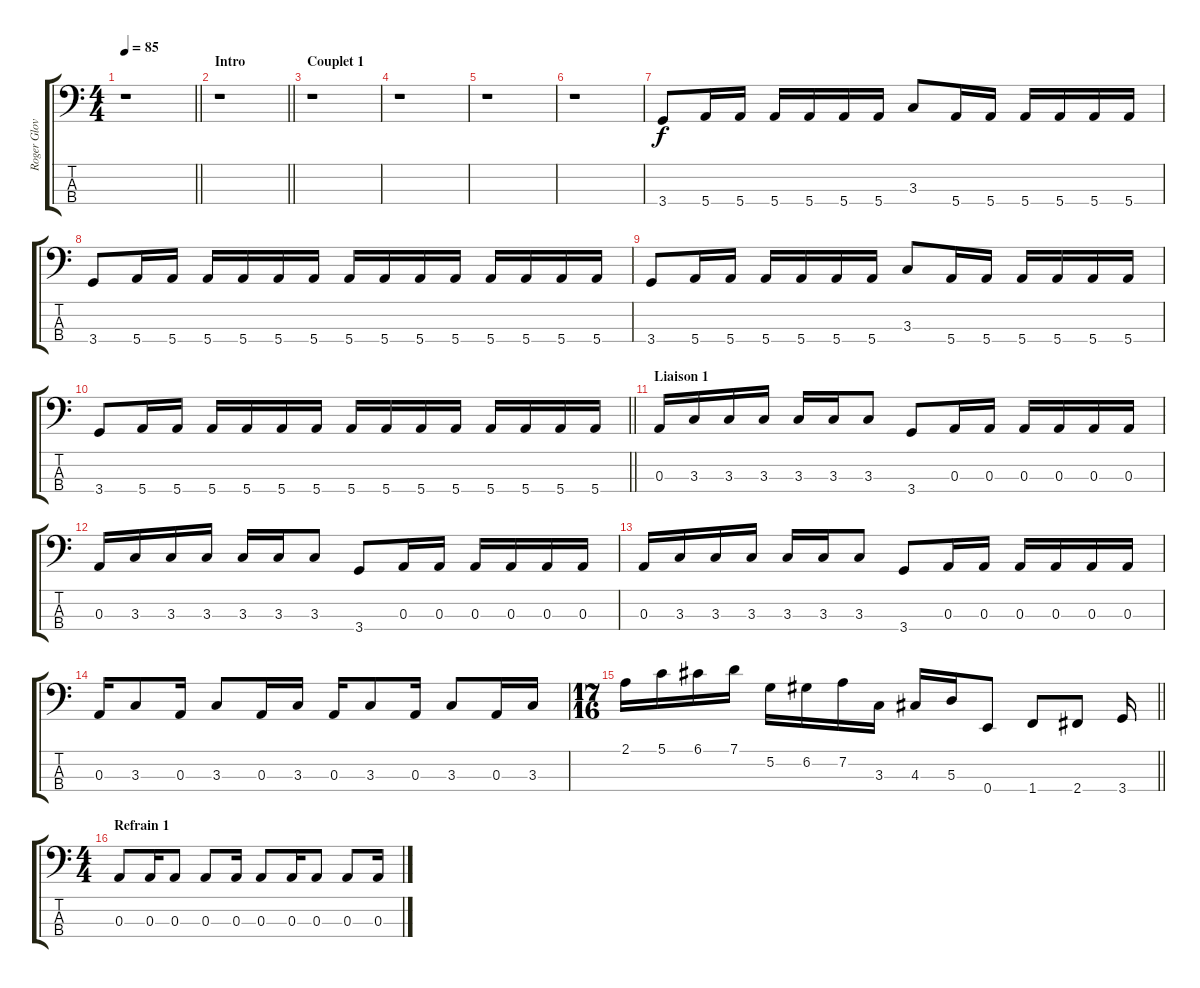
\track ("Roger Glover" "Roger Glov") {instrument electricbasspick}
\staff {score tabs}
\tuning (G2 D2 A1 E1) {hide}
\ts (4 4)
\tempo 85
\clef f4
\barLineRight lightlight
\ks c
r.1{dy f instrument electricbasspick} |
\section ("" "Intro")
\barLineRight lightlight
r.1 |
\section ("" "Couplet 1")
r.1 |
r.1 |
r.1 |
r.1 |
3.4.8 5.4.16 5.4.16 5.4.16 5.4.16 5.4.16 5.4.16 3.3.8 5.4.16 5.4.16 5.4.16 5.4.16 5.4.16 5.4.16 |
3.4.8 5.4.16 5.4.16 5.4.16 5.4.16 5.4.16 5.4.16 5.4.16 5.4.16 5.4.16 5.4.16 5.4.16 5.4.16 5.4.16 5.4.16 |
3.4.8 5.4.16 5.4.16 5.4.16 5.4.16 5.4.16 5.4.16 3.3.8 5.4.16 5.4.16 5.4.16 5.4.16 5.4.16 5.4.16 |
\barLineRight lightlight
3.4.8 5.4.16 5.4.16 5.4.16 5.4.16 5.4.16 5.4.16 5.4.16 5.4.16 5.4.16 5.4.16 5.4.16 5.4.16 5.4.16 5.4.16 |
\section ("" "Liaison 1")
0.3.16 3.3.16 3.3.16 3.3.16 3.3.16 3.3.16 3.3.8 3.4.8 0.3.16 0.3.16 0.3.16 0.3.16 0.3.16 0.3.16 |
0.3.16 3.3.16 3.3.16 3.3.16 3.3.16 3.3.16 3.3.8 3.4.8 0.3.16 0.3.16 0.3.16 0.3.16 0.3.16 0.3.16 |
0.3.16 3.3.16 3.3.16 3.3.16 3.3.16 3.3.16 3.3.8 3.4.8 0.3.16 0.3.16 0.3.16 0.3.16 0.3.16 0.3.16 |
0.3.16 3.3.8 0.3.16 3.3.8 0.3.16 3.3.16 0.3.16 3.3.8 0.3.16 3.3.8 0.3.16 3.3.16 |
\ts (17 16)
\barLineRight lightlight
2.1.16 5.1.16 6.1.16 7.1.16 5.2.16 6.2.16 7.2.16 3.3.16 4.3.16 5.3.16 0.4.8 1.4.8 2.4.8 3.4.16 |
\ts (4 4)
\section ("" "Refrain 1")
0.3.8 0.3.16 0.3.8 0.3.8 0.3.16 0.3.8 0.3.16 0.3.8 0.3.8 0.3.16
